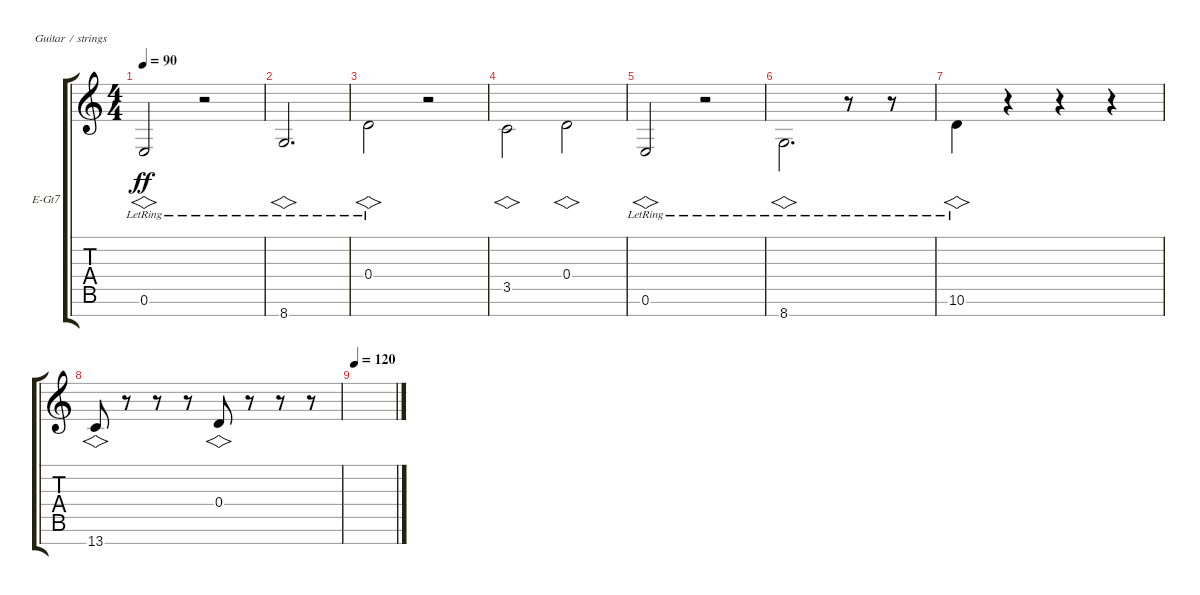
\defaultSystemsLayout 4
\bracketExtendMode groupsimilarinstruments
\firstSystemTrackNameOrientation horizontal
\otherSystemsTrackNameOrientation horizontal
\track ("Electric Guitar" "E-Gt7") {instrument electricguitarclean}
\staff {score tabs}
\tuning (E4 B3 G3 D3 A2 E2 B1)
\ts (4 4)
\tempo 90
\clef g2
\scale
0.485477
\ks c
0.6{lr}.2{vs dy ff instrument electricguitarclean} r.2 |
\scale
0.257261 8.7{lr}.2{vs d} |
\scale
0.257261 0.4{lr}.2{vs beam invert} r.2 |
\scale
0.333333 3.5.2{vs} 0.4.2{vs beam invert} |
\scale
0.333333 0.6{lr}.2{vs} r.2 |
\scale
0.333333 8.7{lr}.2{vs d beam invert} r.8 r.8{beam merge} |
\scale
0.333333 10.6{lr}.4{vs beam invert} r.4{beam invert} r.4 r.4 |
\scale
0.333333 13.7.8{vs} r.8 r.8 r.8 0.4.8{vs} r.8 r.8 r.8 |
\tempo 120
\scale
0.333333 |
\scale
0.333333 |
\scale
0.333333 |
\scale
0.333333 |
\scale
0.333333 |
\scale
0.333333 |
\scale
0.333333 |
\scale
0.333333
